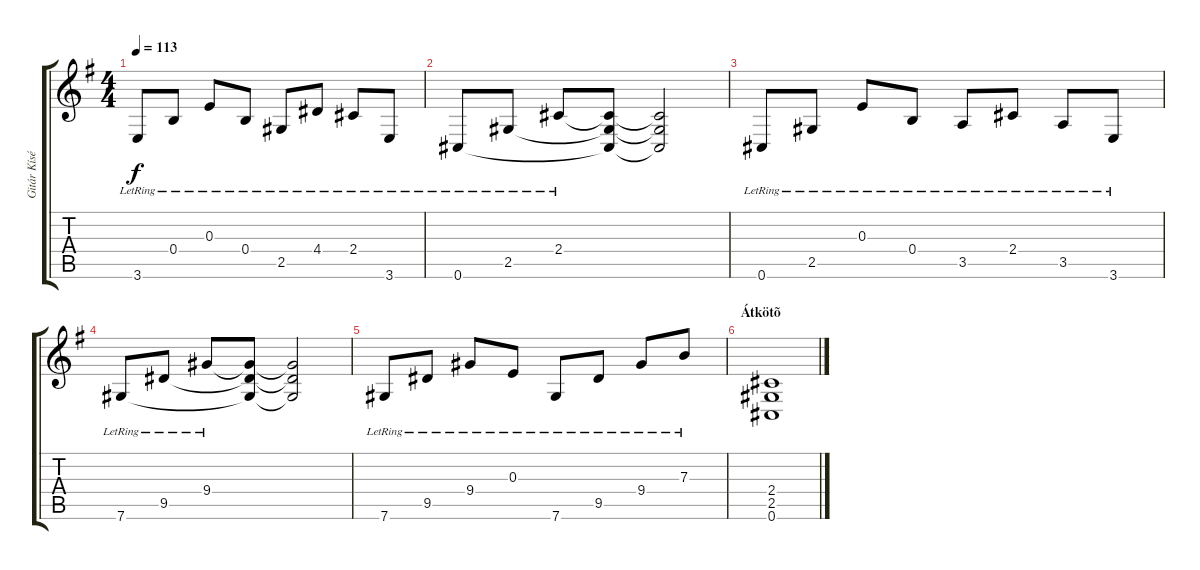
\track ("Gitár Kíséret 1" "Gitár Kísé") {instrument distortionguitar}
\staff {score tabs}
\tuning (Db4 Ab3 E3 B2 Gb2 Db2) {hide}
\ts (4 4)
\tempo 113
\clef g2
\ks g
3.6{lr}.8{dy f} 0.4{lr}.8 0.3{lr}.8 0.4{lr}.8 2.5{lr}.8 4.4{lr}.8 2.4{lr}.8 3.6{lr}.8 |
0.6{lr}.8 2.5{lr}.8 2.4{lr}.8 (2.4{t} 2.5{t} 0.6{t}).8 (2.4{t} 2.5{t} 0.6{t}).2 |
0.6{lr}.8 2.5{lr}.8 0.3{lr}.8 0.4{lr}.8 3.5{lr}.8 2.4{lr}.8 3.5{lr}.8 3.6{lr}.8 |
7.6{lr}.8 9.5{lr}.8 9.4{lr}.8 (9.4{t} 9.5{t} 7.6{t}).8 (9.4{t} 9.5{t} 7.6{t}).2 |
7.6{lr}.8 9.5{lr}.8 9.4{lr}.8 0.3{lr}.8 7.6{lr}.8 9.5{lr}.8 9.4{lr}.8 7.3{lr}.8 |
\section ("" "Átkötõ")
(2.4 2.5 0.6).1
